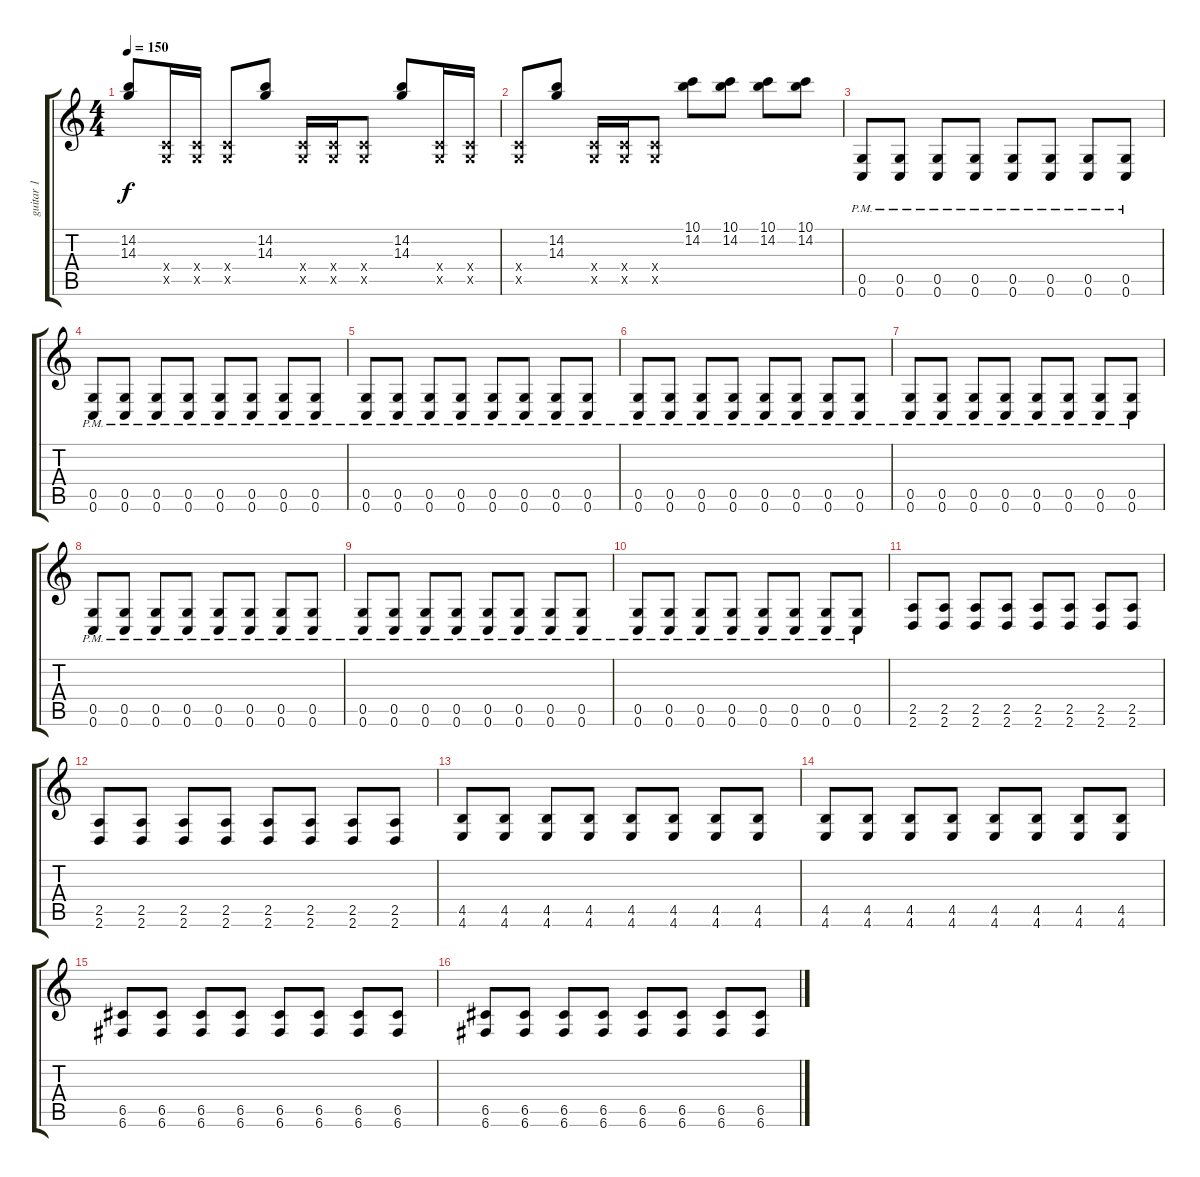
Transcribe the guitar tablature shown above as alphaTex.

\track ("guitar 1" "guitar 1") {instrument distortionguitar}
\staff {score tabs}
\tuning (D4 A3 F3 C3 G2 C2) {hide}
\ts (4 4)
\tempo 150
\clef g2
\ks c
(14.2 14.3).8{dy f} (0.4{x} 0.5{x}).16 (0.4{x} 0.5{x}).16 (0.4{x} 0.5{x}).8 (14.2 14.3).8 (0.4{x} 0.5{x}).16 (0.4{x} 0.5{x}).16 (0.4{x} 0.5{x}).8 (14.2 14.3).8 (0.4{x} 0.5{x}).16 (0.4{x} 0.5{x}).16 |
(0.4{x} 0.5{x}).8 (14.2 14.3).8 (0.4{x} 0.5{x}).16 (0.4{x} 0.5{x}).16 (0.4{x} 0.5{x}).8 (10.1 14.2).8 (10.1 14.2).8 (10.1 14.2).8 (10.1 14.2).8 |
(0.5{pm} 0.6{pm}).8 (0.5{pm} 0.6{pm}).8 (0.5{pm} 0.6{pm}).8 (0.5{pm} 0.6{pm}).8 (0.5{pm} 0.6{pm}).8 (0.5{pm} 0.6{pm}).8 (0.5{pm} 0.6{pm}).8 (0.5{pm} 0.6{pm}).8 |
(0.5{pm} 0.6{pm}).8 (0.5{pm} 0.6{pm}).8 (0.5{pm} 0.6{pm}).8 (0.5{pm} 0.6{pm}).8 (0.5{pm} 0.6{pm}).8 (0.5{pm} 0.6{pm}).8 (0.5{pm} 0.6{pm}).8 (0.5{pm} 0.6{pm}).8 |
(0.5{pm} 0.6{pm}).8 (0.5{pm} 0.6{pm}).8 (0.5{pm} 0.6{pm}).8 (0.5{pm} 0.6{pm}).8 (0.5{pm} 0.6{pm}).8 (0.5{pm} 0.6{pm}).8 (0.5{pm} 0.6{pm}).8 (0.5{pm} 0.6{pm}).8 |
(0.5{pm} 0.6{pm}).8 (0.5{pm} 0.6{pm}).8 (0.5{pm} 0.6{pm}).8 (0.5{pm} 0.6{pm}).8 (0.5{pm} 0.6{pm}).8 (0.5{pm} 0.6{pm}).8 (0.5{pm} 0.6{pm}).8 (0.5{pm} 0.6{pm}).8 |
(0.5{pm} 0.6{pm}).8 (0.5{pm} 0.6{pm}).8 (0.5{pm} 0.6{pm}).8 (0.5{pm} 0.6{pm}).8 (0.5{pm} 0.6{pm}).8 (0.5{pm} 0.6{pm}).8 (0.5{pm} 0.6{pm}).8 (0.5{pm} 0.6{pm}).8 |
(0.5{pm} 0.6{pm}).8 (0.5{pm} 0.6{pm}).8 (0.5{pm} 0.6{pm}).8 (0.5{pm} 0.6{pm}).8 (0.5{pm} 0.6{pm}).8 (0.5{pm} 0.6{pm}).8 (0.5{pm} 0.6{pm}).8 (0.5{pm} 0.6{pm}).8 |
(0.5{pm} 0.6{pm}).8 (0.5{pm} 0.6{pm}).8 (0.5{pm} 0.6{pm}).8 (0.5{pm} 0.6{pm}).8 (0.5{pm} 0.6{pm}).8 (0.5{pm} 0.6{pm}).8 (0.5{pm} 0.6{pm}).8 (0.5{pm} 0.6{pm}).8 |
(0.5{pm} 0.6{pm}).8 (0.5{pm} 0.6{pm}).8 (0.5{pm} 0.6{pm}).8 (0.5{pm} 0.6{pm}).8 (0.5{pm} 0.6{pm}).8 (0.5{pm} 0.6{pm}).8 (0.5{pm} 0.6{pm}).8 (0.5{pm} 0.6{pm}).8 |
(2.5 2.6).8 (2.5 2.6).8 (2.5 2.6).8 (2.5 2.6).8 (2.5 2.6).8 (2.5 2.6).8 (2.5 2.6).8 (2.5 2.6).8 |
(2.5 2.6).8 (2.5 2.6).8 (2.5 2.6).8 (2.5 2.6).8 (2.5 2.6).8 (2.5 2.6).8 (2.5 2.6).8 (2.5 2.6).8 |
(4.5 4.6).8 (4.5 4.6).8 (4.5 4.6).8 (4.5 4.6).8 (4.5 4.6).8 (4.5 4.6).8 (4.5 4.6).8 (4.5 4.6).8 |
(4.5 4.6).8 (4.5 4.6).8 (4.5 4.6).8 (4.5 4.6).8 (4.5 4.6).8 (4.5 4.6).8 (4.5 4.6).8 (4.5 4.6).8 |
(6.5 6.6).8 (6.5 6.6).8 (6.5 6.6).8 (6.5 6.6).8 (6.5 6.6).8 (6.5 6.6).8 (6.5 6.6).8 (6.5 6.6).8 |
(6.5 6.6).8 (6.5 6.6).8 (6.5 6.6).8 (6.5 6.6).8 (6.5 6.6).8 (6.5 6.6).8 (6.5 6.6).8 (6.5 6.6).8
